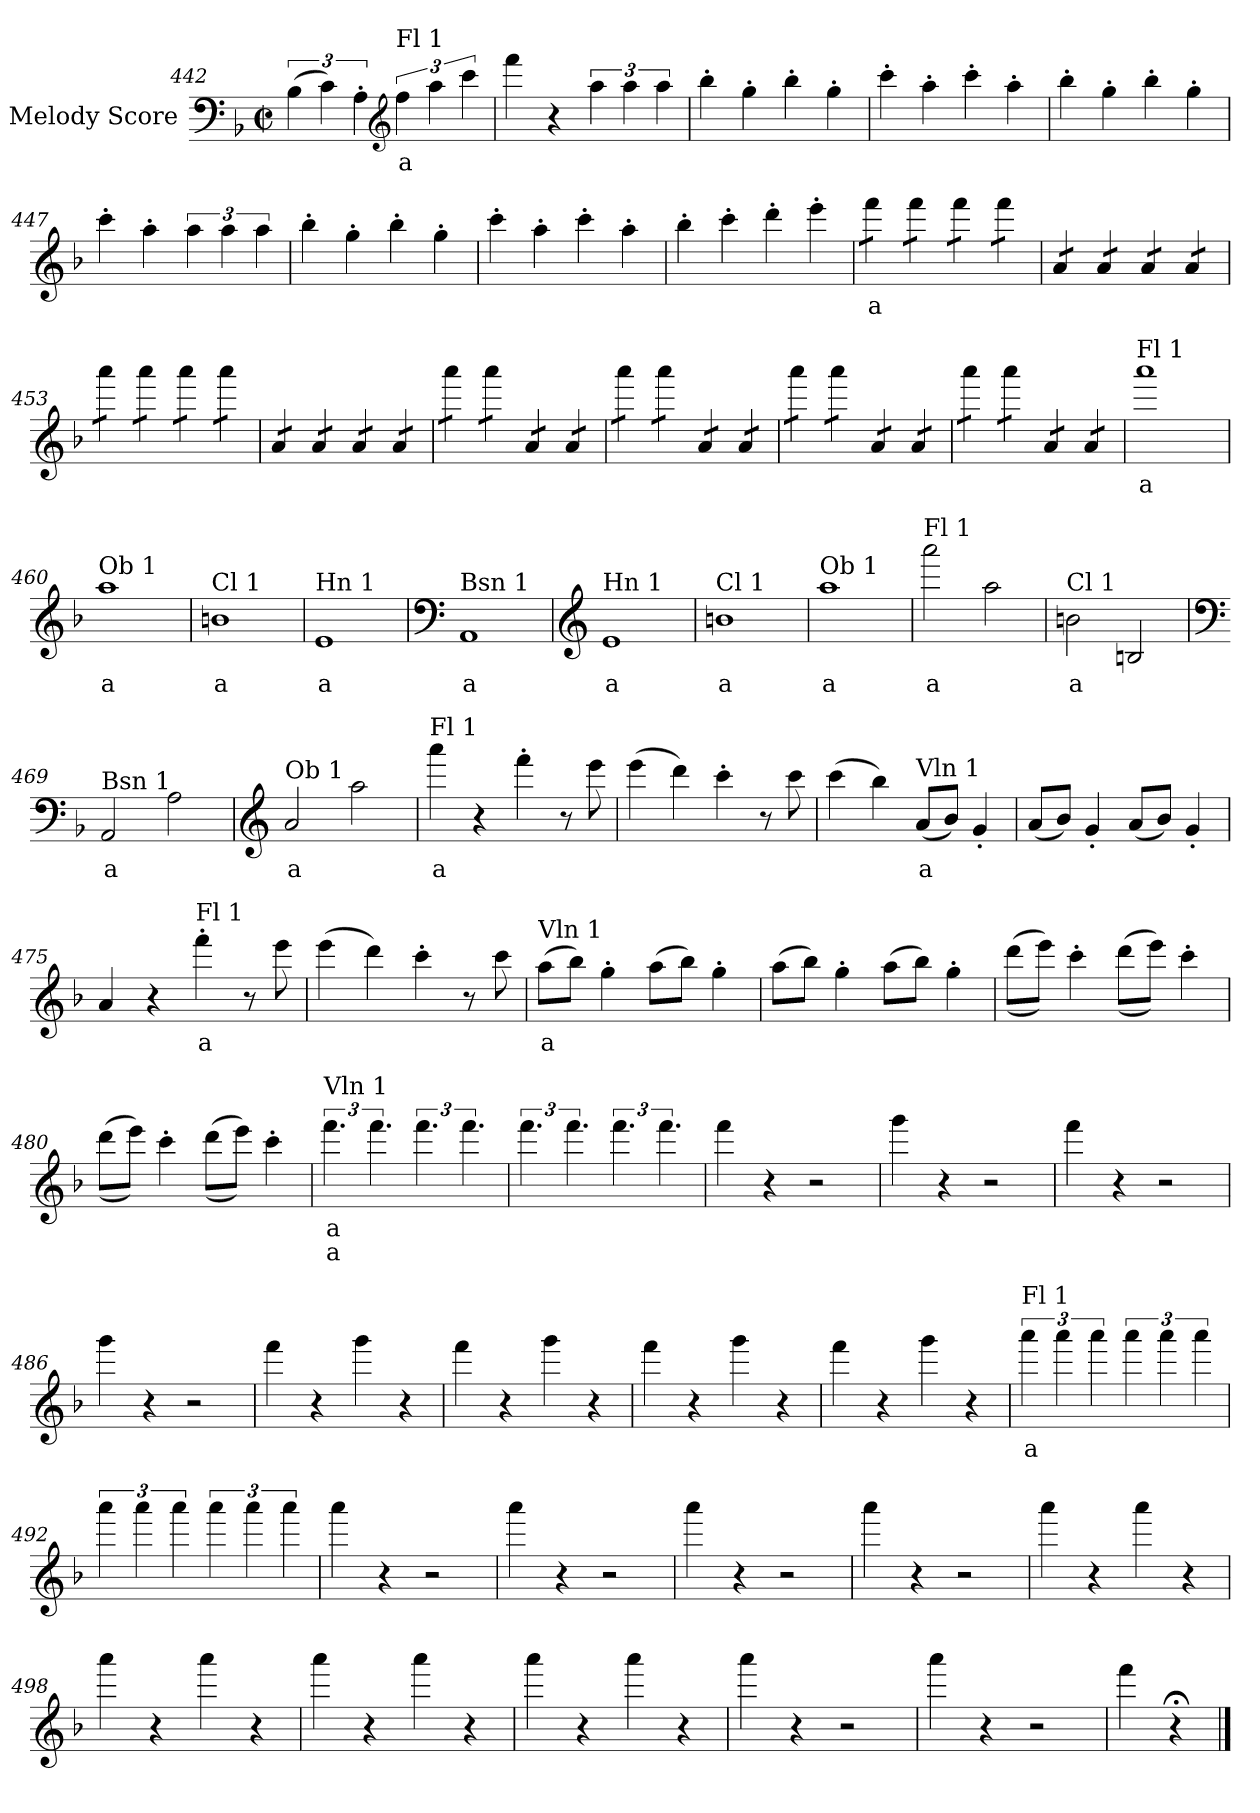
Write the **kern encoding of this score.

**kern	**text	**text
*part1	*part1	*part1
*staff1	*staff1	*staff1
*I"Melody Score	*	*
*clefF4	*	*
*k[b-]	*	*
*M2/2	*	*
*met(c|)	*	*
=442	=442	=442
(6B-\	.	.
6c\)	.	.
6A'\	.	.
*clefG2	*	*
!LO:TX:a:t=Fl 1	!	!
!	!LO:LY:b:color=#FF0000	!
6ff\	a	.
6aa\	.	.
6ccc\	.	.
=443	=443	=443
4fff\	.	.
4r	.	.
6aa\	.	.
6aa\	.	.
6aa\	.	.
=444	=444	=444
4bb-'\	.	.
4gg'\	.	.
4bb-'\	.	.
4gg'\	.	.
=445	=445	=445
4ccc'\	.	.
4aa'\	.	.
4ccc'\	.	.
4aa'\	.	.
=446	=446	=446
4bb-'\	.	.
4gg'\	.	.
4bb-'\	.	.
4gg'\	.	.
=447	=447	=447
4ccc'\	.	.
4aa'\	.	.
6aa\	.	.
6aa\	.	.
6aa\	.	.
=448	=448	=448
4bb-'\	.	.
4gg'\	.	.
4bb-'\	.	.
4gg'\	.	.
=449	=449	=449
4ccc'\	.	.
4aa'\	.	.
4ccc'\	.	.
4aa'\	.	.
=450	=450	=450
4bb-'\	.	.
4ccc'\	.	.
4ddd'\	.	.
4eee'\	.	.
=451	=451	=451
!LO:TX:a:t=Vln 1	!	!
!	!LO:LY:b:color=#FF0000	!
*tremolo	*	*
12fff\L	a	.
12fff\	.	.
12fff\J	.	.
12fff\L	.	.
12fff\	.	.
12fff\J	.	.
12fff\L	.	.
12fff\	.	.
12fff\J	.	.
12fff\L	.	.
12fff\	.	.
12fff\J	.	.
=452	=452	=452
12a/L	.	.
12a/	.	.
12a/J	.	.
12a/L	.	.
12a/	.	.
12a/J	.	.
12a/L	.	.
12a/	.	.
12a/J	.	.
12a/L	.	.
12a/	.	.
12a/J	.	.
=453	=453	=453
12aaa\L	.	.
12aaa\	.	.
12aaa\J	.	.
12aaa\L	.	.
12aaa\	.	.
12aaa\J	.	.
12aaa\L	.	.
12aaa\	.	.
12aaa\J	.	.
12aaa\L	.	.
12aaa\	.	.
12aaa\J	.	.
=454	=454	=454
12a/L	.	.
12a/	.	.
12a/J	.	.
12a/L	.	.
12a/	.	.
12a/J	.	.
12a/L	.	.
12a/	.	.
12a/J	.	.
12a/L	.	.
12a/	.	.
12a/J	.	.
=455	=455	=455
12aaa\L	.	.
12aaa\	.	.
12aaa\J	.	.
12aaa\L	.	.
12aaa\	.	.
12aaa\J	.	.
12a/L	.	.
12a/	.	.
12a/J	.	.
12a/L	.	.
12a/	.	.
12a/J	.	.
=456	=456	=456
12aaa\L	.	.
12aaa\	.	.
12aaa\J	.	.
12aaa\L	.	.
12aaa\	.	.
12aaa\J	.	.
12a/L	.	.
12a/	.	.
12a/J	.	.
12a/L	.	.
12a/	.	.
12a/J	.	.
=457	=457	=457
12aaa\L	.	.
12aaa\	.	.
12aaa\J	.	.
12aaa\L	.	.
12aaa\	.	.
12aaa\J	.	.
12a/L	.	.
12a/	.	.
12a/J	.	.
12a/L	.	.
12a/	.	.
12a/J	.	.
=458	=458	=458
12aaa\L	.	.
12aaa\	.	.
12aaa\J	.	.
12aaa\L	.	.
12aaa\	.	.
12aaa\J	.	.
12a/L	.	.
12a/	.	.
12a/J	.	.
12a/L	.	.
12a/	.	.
12a/J	.	.
*Xtremolo	*	*
=459	=459	=459
!LO:TX:a:t=Fl 1	!	!
!	!LO:LY:b:color=#FF0000	!
1aaa	a	.
=460	=460	=460
!LO:TX:a:t=Ob 1	!	!
!	!LO:LY:b:color=#FF0000	!
1aa	a	.
=461	=461	=461
!LO:TX:a:t=Cl 1	!	!
!	!LO:LY:b:color=#FF0000	!
1b	a	.
=462	=462	=462
!LO:TX:a:t=Hn 1	!	!
!	!LO:LY:b:color=#FF0000	!
1e	a	.
=463	=463	=463
*clefF4	*	*
!LO:TX:a:t=Bsn 1	!	!
!	!LO:LY:b:color=#FF0000	!
1AA	a	.
=464	=464	=464
*clefG2	*	*
!LO:TX:a:t=Hn 1	!	!
!	!LO:LY:b:color=#FF0000	!
1e	a	.
=465	=465	=465
!LO:TX:a:t=Cl 1	!	!
!	!LO:LY:b:color=#FF0000	!
1b	a	.
=466	=466	=466
!LO:TX:a:t=Ob 1	!	!
!	!LO:LY:b:color=#FF0000	!
1aa	a	.
=467	=467	=467
!LO:TX:a:t=Fl 1	!	!
!	!LO:LY:b:color=#FF0000	!
2aaa\	a	.
2aa\	.	.
=468	=468	=468
!LO:TX:a:t=Cl 1	!	!
!	!LO:LY:b:color=#FF0000	!
2b\	a	.
2B/	.	.
=469	=469	=469
*clefF4	*	*
!LO:TX:a:t=Bsn 1	!	!
!	!LO:LY:b:color=#FF0000	!
2AA/	a	.
2A\	.	.
=470	=470	=470
*clefG2	*	*
!LO:TX:a:t=Ob 1	!	!
!	!LO:LY:b:color=#FF0000	!
2a/	a	.
2aa\	.	.
=471	=471	=471
!LO:TX:a:t=Fl 1	!	!
!	!LO:LY:b:color=#FF0000	!
4aaa\	a	.
4r	.	.
4fff'\	.	.
8r	.	.
8eee\	.	.
=472	=472	=472
(4eee\	.	.
4ddd\)	.	.
4ccc'\	.	.
8r	.	.
8ccc\	.	.
=473	=473	=473
(4ccc\	.	.
4bb-\)	.	.
!LO:TX:a:t=Vln 1	!	!
!	!LO:LY:b:color=#FF0000	!
(8a/L	a	.
8b-/J)	.	.
4g'/	.	.
=474	=474	=474
(8a/L	.	.
8b-/J)	.	.
4g'/	.	.
(8a/L	.	.
8b-/J)	.	.
4g'/	.	.
=475	=475	=475
4a/	.	.
4r	.	.
!LO:TX:a:t=Fl 1	!	!
!	!LO:LY:b:color=#FF0000	!
4fff'\	a	.
8r	.	.
8eee\	.	.
=476	=476	=476
(4eee\	.	.
4ddd\)	.	.
4ccc'\	.	.
8r	.	.
8ccc\	.	.
=477	=477	=477
!LO:TX:a:t=Vln 1	!	!
!	!LO:LY:b:color=#FF0000	!
(8aa\L	a	.
8bb-\J)	.	.
4gg'\	.	.
(8aa\L	.	.
8bb-\J)	.	.
4gg'\	.	.
=478	=478	=478
(8aa\L	.	.
8bb-\J)	.	.
4gg'\	.	.
(8aa\L	.	.
8bb-\J)	.	.
4gg'\	.	.
=479	=479	=479
((8ddd\L	.	.
8eee\J))	.	.
4ccc'\	.	.
((8ddd\L	.	.
8eee\J))	.	.
4ccc'\	.	.
=480	=480	=480
((8ddd\L	.	.
8eee\J))	.	.
4ccc'\	.	.
((8ddd\L	.	.
8eee\J))	.	.
4ccc'\	.	.
=481	=481	=481
!LO:TX:a:t=Vln 1	!	!
!	!LO:LY:color=#FF0000	!LO:LY:color=#FF0000
6.fff\	a	a
6.fff\	.	.
6.fff\	.	.
6.fff\	.	.
=482	=482	=482
6.fff\	.	.
6.fff\	.	.
6.fff\	.	.
6.fff\	.	.
=483	=483	=483
4fff\	.	.
4r	.	.
2r	.	.
=484	=484	=484
4ggg\	.	.
4r	.	.
2r	.	.
=485	=485	=485
4fff\	.	.
4r	.	.
2r	.	.
=486	=486	=486
4ggg\	.	.
4r	.	.
2r	.	.
=487	=487	=487
4fff\	.	.
4r	.	.
4ggg\	.	.
4r	.	.
=488	=488	=488
4fff\	.	.
4r	.	.
4ggg\	.	.
4r	.	.
=489	=489	=489
4fff\	.	.
4r	.	.
4ggg\	.	.
4r	.	.
=490	=490	=490
4fff\	.	.
4r	.	.
4ggg\	.	.
4r	.	.
=491	=491	=491
!LO:TX:a:t=Fl 1	!	!
!	!LO:LY:b:color=#FF0000	!
6aaa\	a	.
6aaa\	.	.
6aaa\	.	.
6aaa\	.	.
6aaa\	.	.
6aaa\	.	.
=492	=492	=492
6aaa\	.	.
6aaa\	.	.
6aaa\	.	.
6aaa\	.	.
6aaa\	.	.
6aaa\	.	.
=493	=493	=493
4aaa\	.	.
4r	.	.
2r	.	.
=494	=494	=494
4aaa\	.	.
4r	.	.
2r	.	.
=495	=495	=495
4aaa\	.	.
4r	.	.
2r	.	.
=496	=496	=496
4aaa\	.	.
4r	.	.
2r	.	.
=497	=497	=497
4aaa\	.	.
4r	.	.
4aaa\	.	.
4r	.	.
=498	=498	=498
4aaa\	.	.
4r	.	.
4aaa\	.	.
4r	.	.
=499	=499	=499
4aaa\	.	.
4r	.	.
4aaa\	.	.
4r	.	.
=500	=500	=500
4aaa\	.	.
4r	.	.
4aaa\	.	.
4r	.	.
=501	=501	=501
4aaa\	.	.
4r	.	.
2r	.	.
=502	=502	=502
4aaa\	.	.
4r	.	.
2r	.	.
=503	=503	=503
4fff\	.	.
4r;<	.	.
==	==	==
*-	*-	*-
